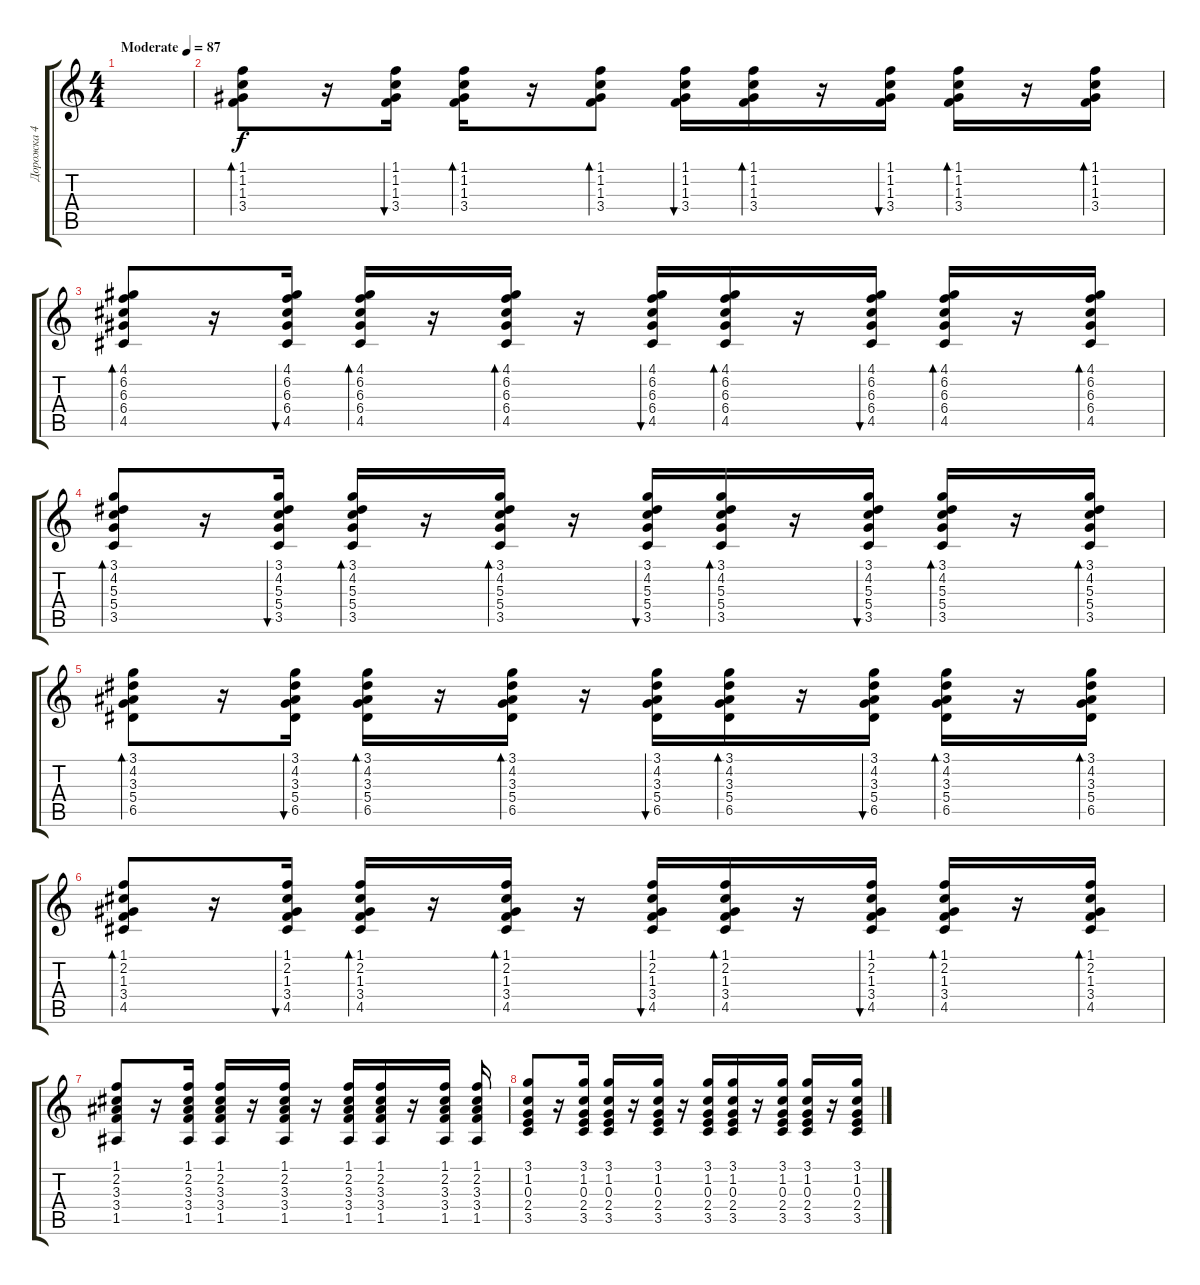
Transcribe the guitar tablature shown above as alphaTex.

\track ("Дорожка 4" "Дорожка 4") {instrument acousticguitarsteel}
\staff {score tabs}
\tuning (E4 B3 G3 D3 A2 E2) {hide}
\ts (4 4)
\tempo (87 "Moderate")
\clef g2
\ks c
|
(1.1 1.2 1.3 3.4).8{bd 60} r.16 (1.1 1.2 1.3 3.4).16{bu 60} (1.1 1.2 1.3 3.4).16{bd 60} r.16 (1.1 1.2 1.3 3.4).8{bd 60} (1.1 1.2 1.3 3.4).16{bu 60} (1.1 1.2 1.3 3.4).16{bd 60} r.16 (1.1 1.2 1.3 3.4).16{bu 60} (1.1 1.2 1.3 3.4).16{bd 60} r.16 (1.1 1.2 1.3 3.4).16{bd 60} |
(4.1 6.2 6.3 6.4 4.5).8{bd 60} r.16 (4.1 6.2 6.3 6.4 4.5).16{bu 120} (4.1 6.2 6.3 6.4 4.5).16{bd 60} r.16 (4.1 6.2 6.3 6.4 4.5).16{bd 60} r.16 (4.1 6.2 6.3 6.4 4.5).16{bu 120} (4.1 6.2 6.3 6.4 4.5).16{bd 60} r.16 (4.1 6.2 6.3 6.4 4.5).16{bu 120} (4.1 6.2 6.3 6.4 4.5).16{bd 60} r.16 (4.1 6.2 6.3 6.4 4.5).16{bd 60} |
(3.1 4.2 5.3 5.4 3.5).8{bd 60} r.16 (3.1 4.2 5.3 5.4 3.5).16{bu 120} (3.1 4.2 5.3 5.4 3.5).16{bd 60} r.16 (3.1 4.2 5.3 5.4 3.5).16{bd 60} r.16 (3.1 4.2 5.3 5.4 3.5).16{bu 120} (3.1 4.2 5.3 5.4 3.5).16{bd 60} r.16 (3.1 4.2 5.3 5.4 3.5).16{bu 120} (3.1 4.2 5.3 5.4 3.5).16{bd 60} r.16 (3.1 4.2 5.3 5.4 3.5).16{bd 60} |
(3.1 4.2 3.3 5.4 6.5).8{bd 60} r.16 (3.1 4.2 3.3 5.4 6.5).16{bu 120} (3.1 4.2 3.3 5.4 6.5).16{bd 60} r.16 (3.1 4.2 3.3 5.4 6.5).16{bd 60} r.16 (3.1 4.2 3.3 5.4 6.5).16{bu 120} (3.1 4.2 3.3 5.4 6.5).16{bd 60} r.16 (3.1 4.2 3.3 5.4 6.5).16{bu 120} (3.1 4.2 3.3 5.4 6.5).16{bd 60} r.16 (3.1 4.2 3.3 5.4 6.5).16{bd 60} |
(1.1 2.2 1.3 3.4 4.5).8{bd 60} r.16 (1.1 2.2 1.3 3.4 4.5).16{bu 120} (1.1 2.2 1.3 3.4 4.5).16{bd 60} r.16 (1.1 2.2 1.3 3.4 4.5).16{bd 60} r.16 (1.1 2.2 1.3 3.4 4.5).16{bu 120} (1.1 2.2 1.3 3.4 4.5).16{bd 60} r.16 (1.1 2.2 1.3 3.4 4.5).16{bu 120} (1.1 2.2 1.3 3.4 4.5).16{bd 60} r.16 (1.1 2.2 1.3 3.4 4.5).16{bd 60} |
(1.1 2.2 3.3 3.4 1.5).8 r.16 (1.1 2.2 3.3 3.4 1.5).16 (1.1 2.2 3.3 3.4 1.5).16 r.16 (1.1 2.2 3.3 3.4 1.5).16 r.16 (1.1 2.2 3.3 3.4 1.5).16 (1.1 2.2 3.3 3.4 1.5).16 r.16 (1.1 2.2 3.3 3.4 1.5).16 (1.1 2.2 3.3 3.4 1.5).16 |
(3.1 1.2 0.3 2.4 3.5).8 r.16 (3.1 1.2 0.3 2.4 3.5).16 (3.1 1.2 0.3 2.4 3.5).16 r.16 (3.1 1.2 0.3 2.4 3.5).16 r.16 (3.1 1.2 0.3 2.4 3.5).16 (3.1 1.2 0.3 2.4 3.5).16 r.16 (3.1 1.2 0.3 2.4 3.5).16 (3.1 1.2 0.3 2.4 3.5).16 r.16 (3.1 1.2 0.3 2.4 3.5).16
